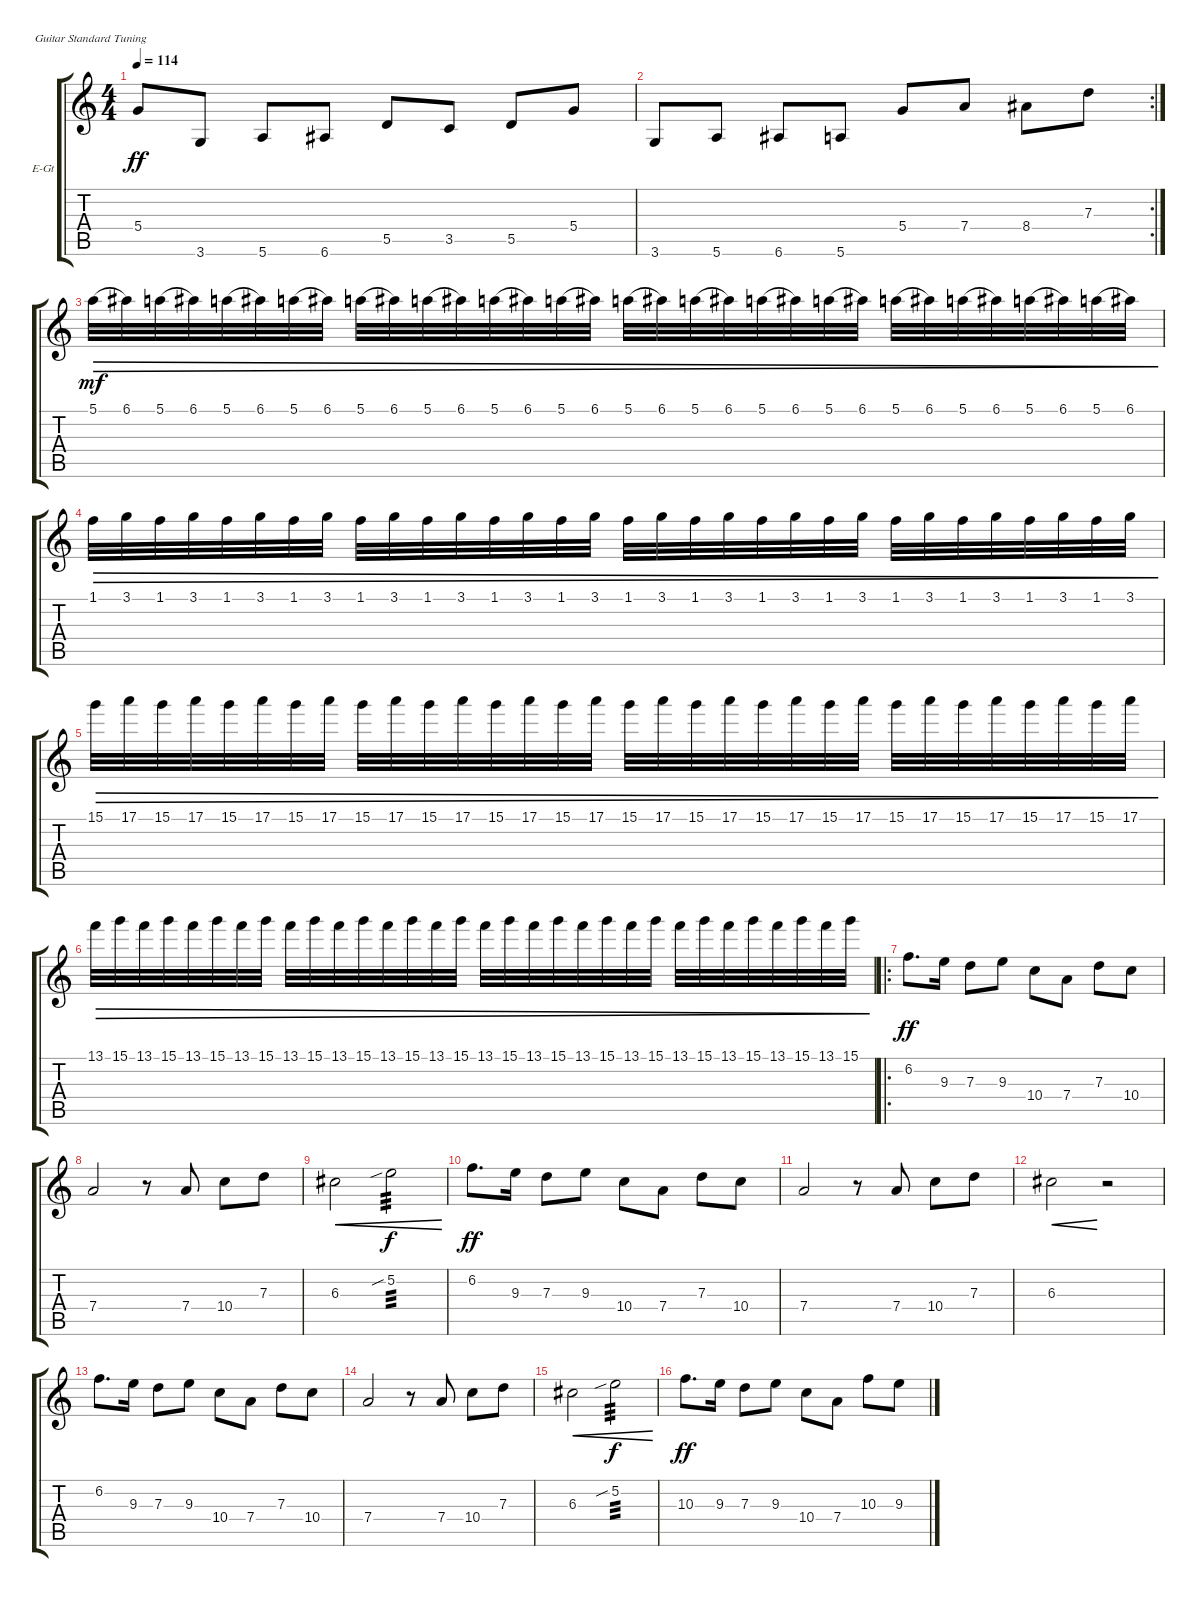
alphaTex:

\defaultSystemsLayout 4
\bracketExtendMode groupsimilarinstruments
\firstSystemTrackNameOrientation horizontal
\otherSystemsTrackNameOrientation horizontal
\track ("Electric Guitar" "E-Gt") {instrument electricguitarclean}
\staff {score tabs}
\tuning (E4 B3 G3 D3 A2 E2)
\ts (4 4)
\tempo 114
\clef g2
\ks c
5.4.8{dy ff} 3.6.8 5.6.8 6.6.8 5.5.8 3.5.8 5.5.8 5.4.8 |
\rc 2
3.6.8 5.6.8 6.6.8 5.6.8 5.4.8 7.4.8 8.4.8 7.3.8 |
5.1.32{dec dy mf legatoorigin} 6.1.32{dec} 5.1.32{dec legatoorigin} 6.1.32{dec} 5.1.32{dec legatoorigin} 6.1.32{dec} 5.1.32{dec legatoorigin} 6.1.32{dec} 5.1.32{dec legatoorigin} 6.1.32{dec} 5.1.32{dec legatoorigin} 6.1.32{dec} 5.1.32{dec legatoorigin} 6.1.32{dec} 5.1.32{dec legatoorigin} 6.1.32{dec} 5.1.32{dec legatoorigin} 6.1.32{dec} 5.1.32{dec legatoorigin} 6.1.32{dec} 5.1.32{dec legatoorigin} 6.1.32{dec} 5.1.32{dec legatoorigin} 6.1.32{dec} 5.1.32{dec legatoorigin} 6.1.32{dec} 5.1.32{dec legatoorigin} 6.1.32{dec} 5.1.32{dec legatoorigin} 6.1.32{dec} 5.1.32{dec legatoorigin} 6.1.32{dec} |
1.1.32{dec} 3.1.32{dec} 1.1.32{dec} 3.1.32{dec} 1.1.32{dec} 3.1.32{dec} 1.1.32{dec} 3.1.32{dec} 1.1.32{dec} 3.1.32{dec} 1.1.32{dec} 3.1.32{dec} 1.1.32{dec} 3.1.32{dec} 1.1.32{dec} 3.1.32{dec} 1.1.32{dec} 3.1.32{dec} 1.1.32{dec} 3.1.32{dec} 1.1.32{dec} 3.1.32{dec} 1.1.32{dec} 3.1.32{dec} 1.1.32{dec} 3.1.32{dec} 1.1.32{dec} 3.1.32{dec} 1.1.32{dec} 3.1.32{dec} 1.1.32{dec} 3.1.32{dec} |
15.1.32{dec} 17.1.32{dec} 15.1.32{dec} 17.1.32{dec} 15.1.32{dec} 17.1.32{dec} 15.1.32{dec} 17.1.32{dec} 15.1.32{dec} 17.1.32{dec} 15.1.32{dec} 17.1.32{dec} 15.1.32{dec} 17.1.32{dec} 15.1.32{dec} 17.1.32{dec} 15.1.32{dec} 17.1.32{dec} 15.1.32{dec} 17.1.32{dec} 15.1.32{dec} 17.1.32{dec} 15.1.32{dec} 17.1.32{dec} 15.1.32{dec} 17.1.32{dec} 15.1.32{dec} 17.1.32{dec} 15.1.32{dec} 17.1.32{dec} 15.1.32{dec} 17.1.32{dec} |
13.1.32{dec} 15.1.32{dec} 13.1.32{dec} 15.1.32{dec} 13.1.32{dec} 15.1.32{dec} 13.1.32{dec} 15.1.32{dec} 13.1.32{dec} 15.1.32{dec} 13.1.32{dec} 15.1.32{dec} 13.1.32{dec} 15.1.32{dec} 13.1.32{dec} 15.1.32{dec} 13.1.32{dec} 15.1.32{dec} 13.1.32{dec} 15.1.32{dec} 13.1.32{dec} 15.1.32{dec} 13.1.32{dec} 15.1.32{dec} 13.1.32{dec} 15.1.32{dec} 13.1.32{dec} 15.1.32{dec} 13.1.32{dec} 15.1.32{dec} 13.1.32{dec} 15.1.32{dec} |
\ro
6.2.8{d dy ff} 9.3.16 7.3.8 9.3.8 10.4.8 7.4.8 7.3.8 10.4.8 |
7.4.2 r.8 7.4.8 10.4.8 7.3.8 |
6.3.2{cre} 5.2{sib}.2{tp 3 cre dy f} |
6.2.8{d dy ff} 9.3.16 7.3.8 9.3.8 10.4.8 7.4.8 7.3.8 10.4.8 |
7.4.2 r.8 7.4.8 10.4.8 7.3.8 |
6.3.2{cre} r.2 |
6.2.8{d} 9.3.16 7.3.8 9.3.8 10.4.8 7.4.8 7.3.8 10.4.8 |
7.4.2 r.8 7.4.8 10.4.8 7.3.8 |
6.3.2{cre} 5.2{sib}.2{tp 3 cre dy f} |
10.3.8{d dy ff} 9.3.16 7.3.8 9.3.8 10.4.8 7.4.8 10.3.8 9.3.8
